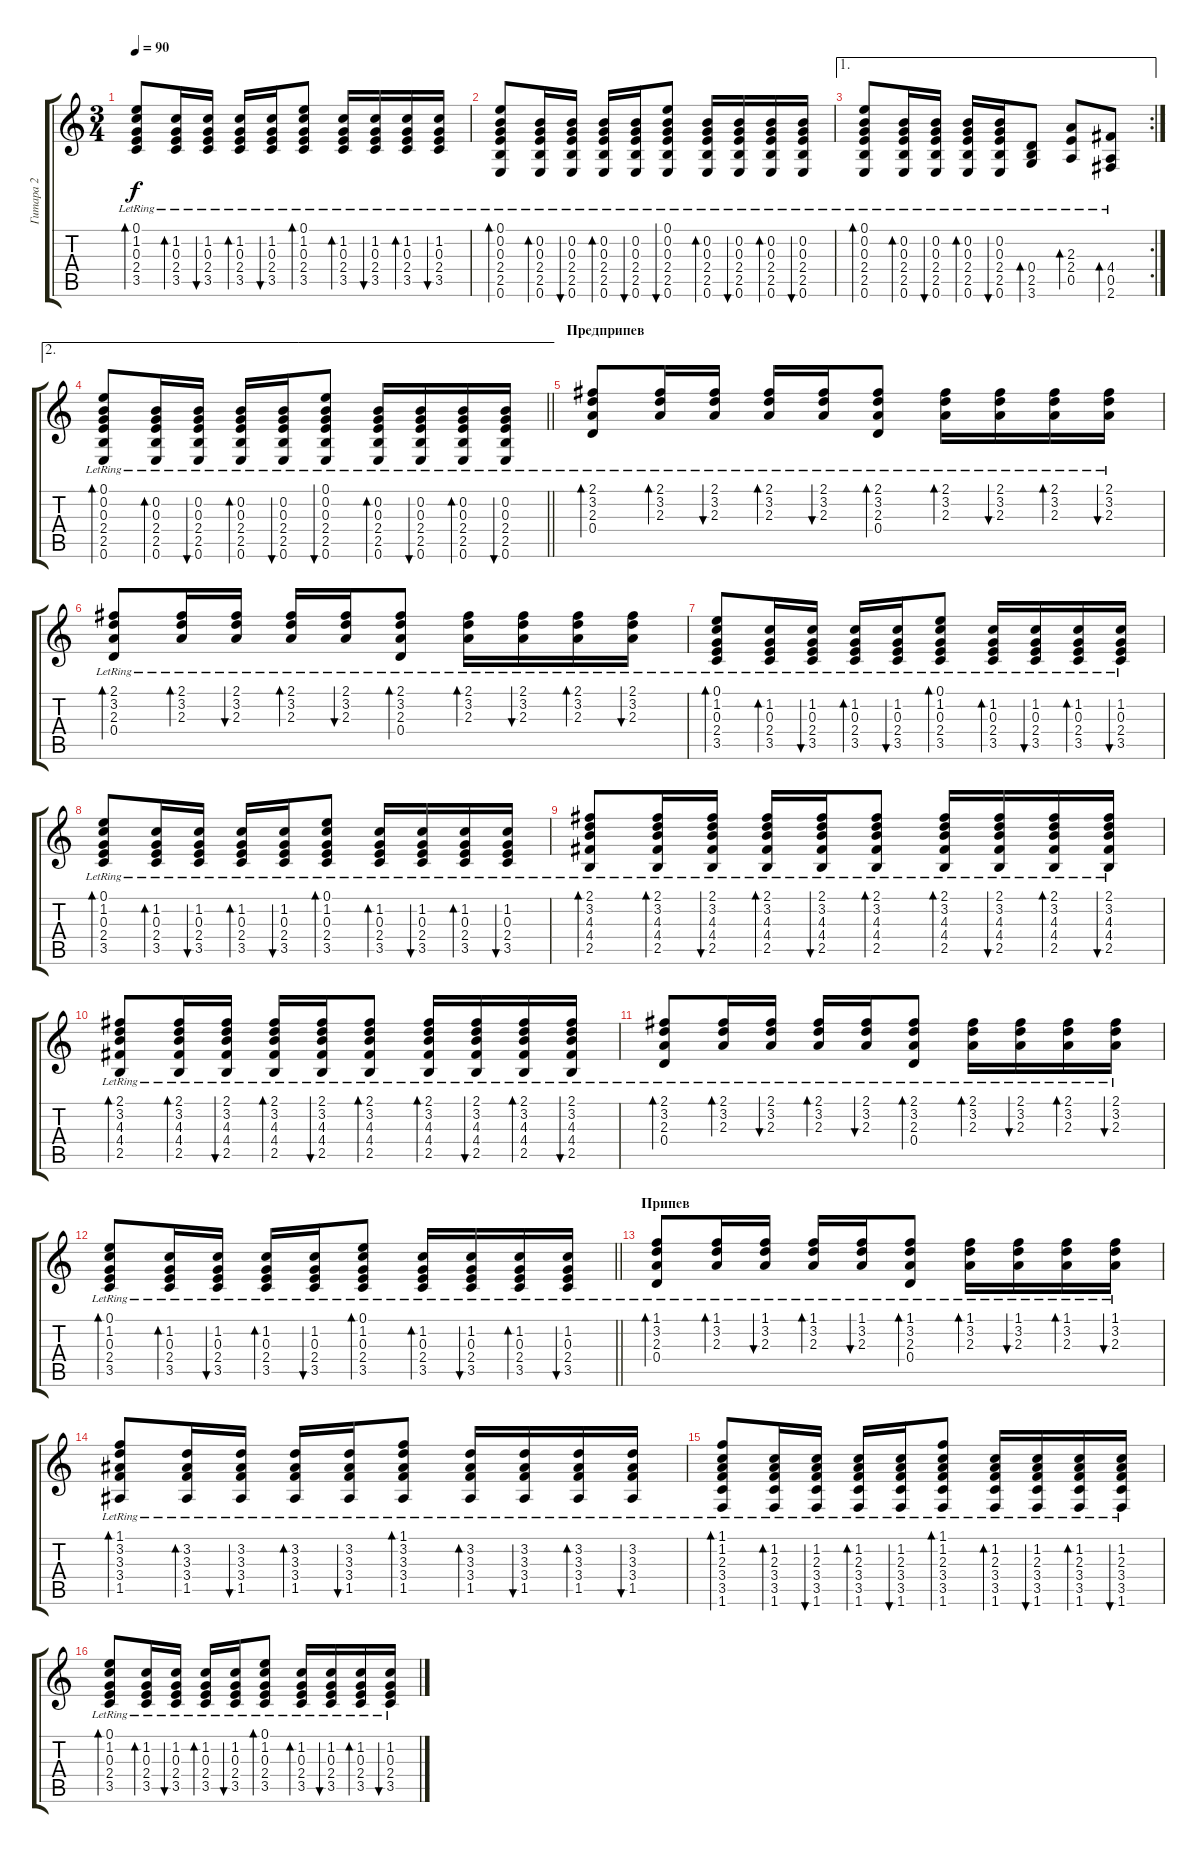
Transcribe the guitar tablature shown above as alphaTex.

\track ("Гитара 2" "Гитара 2") {instrument acousticguitarsteel}
\staff {score tabs}
\tuning (E4 B3 G3 D3 A2 E2) {hide}
\ts (3 4)
\tempo 90
\clef g2
\ks c
(0.1{lr} 1.2{lr} 0.3{lr} 2.4{lr} 3.5{lr}).8{bd 60 dy f} (1.2{lr} 0.3{lr} 2.4{lr} 3.5{lr}).16{bd 60} (1.2{lr} 0.3{lr} 2.4{lr} 3.5{lr}).16{bu 60} (1.2{lr} 0.3{lr} 2.4{lr} 3.5{lr}).16{bd 60} (1.2{lr} 0.3{lr} 2.4{lr} 3.5{lr}).16{bu 60} (0.1{lr} 1.2{lr} 0.3{lr} 2.4{lr} 3.5{lr}).8{bd 60} (1.2{lr} 0.3{lr} 2.4{lr} 3.5{lr}).16{bd 60} (1.2{lr} 0.3{lr} 2.4{lr} 3.5{lr}).16{bu 60} (1.2{lr} 0.3{lr} 2.4{lr} 3.5{lr}).16{bd 60} (1.2{lr} 0.3{lr} 2.4{lr} 3.5{lr}).16{bu 60} |
(0.1{lr} 0.2{lr} 0.3{lr} 2.4{lr} 2.5{lr} 0.6{lr}).8{bd 60} (0.2{lr} 0.3{lr} 2.4{lr} 2.5{lr} 0.6{lr}).16{bd 60} (0.2{lr} 0.3{lr} 2.4{lr} 2.5{lr} 0.6{lr}).16{bu 60} (0.2{lr} 0.3{lr} 2.4{lr} 2.5{lr} 0.6{lr}).16{bd 60} (0.2{lr} 0.3{lr} 2.4{lr} 2.5{lr} 0.6{lr}).16{bu 60} (0.1{lr} 0.2{lr} 0.3{lr} 2.4{lr} 2.5{lr} 0.6{lr}).8{bu 60} (0.2{lr} 0.3{lr} 2.4{lr} 2.5{lr} 0.6{lr}).16{bd 60} (0.2{lr} 0.3{lr} 2.4{lr} 2.5{lr} 0.6{lr}).16{bu 60} (0.2{lr} 0.3{lr} 2.4{lr} 2.5{lr} 0.6{lr}).16{bd 60} (0.2{lr} 0.3{lr} 2.4{lr} 2.5{lr} 0.6{lr}).16{bu 60} |
\ae 1
\rc 2
(0.1{lr} 0.2{lr} 0.3{lr} 2.4{lr} 2.5{lr} 0.6{lr}).8{bd 60} (0.2{lr} 0.3{lr} 2.4{lr} 2.5{lr} 0.6{lr}).16{bd 60} (0.2{lr} 0.3{lr} 2.4{lr} 2.5{lr} 0.6{lr}).16{bu 60} (0.2{lr} 0.3{lr} 2.4{lr} 2.5{lr} 0.6{lr}).16{bd 60} (0.2{lr} 0.3{lr} 2.4{lr} 2.5{lr} 0.6{lr}).16{bu 60} (0.4{lr} 2.5{lr} 3.6{lr}).8{bd 60} (2.3{lr} 2.4{lr} 0.5{lr}).8{bd 60} (4.4{lr} 0.5{lr} 2.6{lr}).8{bd 60} |
\ae 2
\barLineRight lightlight
(0.1{lr} 0.2{lr} 0.3{lr} 2.4{lr} 2.5{lr} 0.6{lr}).8{bd 60} (0.2{lr} 0.3{lr} 2.4{lr} 2.5{lr} 0.6{lr}).16{bd 60} (0.2{lr} 0.3{lr} 2.4{lr} 2.5{lr} 0.6{lr}).16{bu 60} (0.2{lr} 0.3{lr} 2.4{lr} 2.5{lr} 0.6{lr}).16{bd 60} (0.2{lr} 0.3{lr} 2.4{lr} 2.5{lr} 0.6{lr}).16{bu 60} (0.1{lr} 0.2{lr} 0.3{lr} 2.4{lr} 2.5{lr} 0.6{lr}).8{bu 60} (0.2{lr} 0.3{lr} 2.4{lr} 2.5{lr} 0.6{lr}).16{bd 60} (0.2{lr} 0.3{lr} 2.4{lr} 2.5{lr} 0.6{lr}).16{bu 60} (0.2{lr} 0.3{lr} 2.4{lr} 2.5{lr} 0.6{lr}).16{bd 60} (0.2{lr} 0.3{lr} 2.4{lr} 2.5{lr} 0.6{lr}).16{bu 60} |
\section ("" "Предприпев")
(2.1{lr} 3.2{lr} 2.3{lr} 0.4{lr}).8{bd 60} (2.1{lr} 3.2{lr} 2.3{lr}).16{bd 60} (2.1{lr} 3.2{lr} 2.3{lr}).16{bu 60} (2.1{lr} 3.2{lr} 2.3{lr}).16{bd 60} (2.1{lr} 3.2{lr} 2.3{lr}).16{bu 60} (2.1{lr} 3.2{lr} 2.3{lr} 0.4{lr}).8{bd 60} (2.1{lr} 3.2{lr} 2.3{lr}).16{bd 60} (2.1{lr} 3.2{lr} 2.3{lr}).16{bu 60} (2.1{lr} 3.2{lr} 2.3{lr}).16{bd 60} (2.1{lr} 3.2{lr} 2.3{lr}).16{bu 60} |
(2.1{lr} 3.2{lr} 2.3{lr} 0.4{lr}).8{bd 60} (2.1{lr} 3.2{lr} 2.3{lr}).16{bd 60} (2.1{lr} 3.2{lr} 2.3{lr}).16{bu 60} (2.1{lr} 3.2{lr} 2.3{lr}).16{bd 60} (2.1{lr} 3.2{lr} 2.3{lr}).16{bu 60} (2.1{lr} 3.2{lr} 2.3{lr} 0.4{lr}).8{bd 60} (2.1{lr} 3.2{lr} 2.3{lr}).16{bd 60} (2.1{lr} 3.2{lr} 2.3{lr}).16{bu 60} (2.1{lr} 3.2{lr} 2.3{lr}).16{bd 60} (2.1{lr} 3.2{lr} 2.3{lr}).16{bu 60} |
(0.1{lr} 1.2{lr} 0.3{lr} 2.4{lr} 3.5{lr}).8{bd 60} (1.2{lr} 0.3{lr} 2.4{lr} 3.5{lr}).16{bd 60} (1.2{lr} 0.3{lr} 2.4{lr} 3.5{lr}).16{bu 60} (1.2{lr} 0.3{lr} 2.4{lr} 3.5{lr}).16{bd 60} (1.2{lr} 0.3{lr} 2.4{lr} 3.5{lr}).16{bu 60} (0.1{lr} 1.2{lr} 0.3{lr} 2.4{lr} 3.5{lr}).8{bd 60} (1.2{lr} 0.3{lr} 2.4{lr} 3.5{lr}).16{bd 60} (1.2{lr} 0.3{lr} 2.4{lr} 3.5{lr}).16{bu 60} (1.2{lr} 0.3{lr} 2.4{lr} 3.5{lr}).16{bd 60} (1.2{lr} 0.3{lr} 2.4{lr} 3.5{lr}).16{bu 60} |
(0.1{lr} 1.2{lr} 0.3{lr} 2.4{lr} 3.5{lr}).8{bd 60} (1.2{lr} 0.3{lr} 2.4{lr} 3.5{lr}).16{bd 60} (1.2{lr} 0.3{lr} 2.4{lr} 3.5{lr}).16{bu 60} (1.2{lr} 0.3{lr} 2.4{lr} 3.5{lr}).16{bd 60} (1.2{lr} 0.3{lr} 2.4{lr} 3.5{lr}).16{bu 60} (0.1{lr} 1.2{lr} 0.3{lr} 2.4{lr} 3.5{lr}).8{bd 60} (1.2{lr} 0.3{lr} 2.4{lr} 3.5{lr}).16{bd 60} (1.2{lr} 0.3{lr} 2.4{lr} 3.5{lr}).16{bu 60} (1.2{lr} 0.3{lr} 2.4{lr} 3.5{lr}).16{bd 60} (1.2{lr} 0.3{lr} 2.4{lr} 3.5{lr}).16{bu 60} |
(2.1{lr} 3.2{lr} 4.3{lr} 4.4{lr} 2.5{lr}).8{bd 60} (2.1{lr} 3.2{lr} 4.3{lr} 4.4{lr} 2.5{lr}).16{bd 60} (2.1{lr} 3.2{lr} 4.3{lr} 4.4{lr} 2.5{lr}).16{bu 60} (2.1{lr} 3.2{lr} 4.3{lr} 4.4{lr} 2.5{lr}).16{bd 60} (2.1{lr} 3.2{lr} 4.3{lr} 4.4{lr} 2.5{lr}).16{bu 60} (2.1{lr} 3.2{lr} 4.3{lr} 4.4{lr} 2.5{lr}).8{bd 60} (2.1{lr} 3.2{lr} 4.3{lr} 4.4{lr} 2.5{lr}).16{bd 60} (2.1{lr} 3.2{lr} 4.3{lr} 4.4{lr} 2.5{lr}).16{bu 60} (2.1{lr} 3.2{lr} 4.3{lr} 4.4{lr} 2.5{lr}).16{bd 60} (2.1{lr} 3.2{lr} 4.3{lr} 4.4{lr} 2.5{lr}).16{bu 60} |
(2.1{lr} 3.2{lr} 4.3{lr} 4.4{lr} 2.5{lr}).8{bd 60} (2.1{lr} 3.2{lr} 4.3{lr} 4.4{lr} 2.5{lr}).16{bd 60} (2.1{lr} 3.2{lr} 4.3{lr} 4.4{lr} 2.5{lr}).16{bu 60} (2.1{lr} 3.2{lr} 4.3{lr} 4.4{lr} 2.5{lr}).16{bd 60} (2.1{lr} 3.2{lr} 4.3{lr} 4.4{lr} 2.5{lr}).16{bu 60} (2.1{lr} 3.2{lr} 4.3{lr} 4.4{lr} 2.5{lr}).8{bd 60} (2.1{lr} 3.2{lr} 4.3{lr} 4.4{lr} 2.5{lr}).16{bd 60} (2.1{lr} 3.2{lr} 4.3{lr} 4.4{lr} 2.5{lr}).16{bu 60} (2.1{lr} 3.2{lr} 4.3{lr} 4.4{lr} 2.5{lr}).16{bd 60} (2.1{lr} 3.2{lr} 4.3{lr} 4.4{lr} 2.5{lr}).16{bu 60} |
(2.1{lr} 3.2{lr} 2.3{lr} 0.4{lr}).8{bd 60} (2.1{lr} 3.2{lr} 2.3{lr}).16{bd 60} (2.1{lr} 3.2{lr} 2.3{lr}).16{bu 60} (2.1{lr} 3.2{lr} 2.3{lr}).16{bd 60} (2.1{lr} 3.2{lr} 2.3{lr}).16{bu 60} (2.1{lr} 3.2{lr} 2.3{lr} 0.4{lr}).8{bd 60} (2.1{lr} 3.2{lr} 2.3{lr}).16{bd 60} (2.1{lr} 3.2{lr} 2.3{lr}).16{bu 60} (2.1{lr} 3.2{lr} 2.3{lr}).16{bd 60} (2.1{lr} 3.2{lr} 2.3{lr}).16{bu 60} |
\barLineRight lightlight
(0.1{lr} 1.2{lr} 0.3{lr} 2.4{lr} 3.5{lr}).8{bd 60} (1.2{lr} 0.3{lr} 2.4{lr} 3.5{lr}).16{bd 60} (1.2{lr} 0.3{lr} 2.4{lr} 3.5{lr}).16{bu 60} (1.2{lr} 0.3{lr} 2.4{lr} 3.5{lr}).16{bd 60} (1.2{lr} 0.3{lr} 2.4{lr} 3.5{lr}).16{bu 60} (0.1{lr} 1.2{lr} 0.3{lr} 2.4{lr} 3.5{lr}).8{bd 60} (1.2{lr} 0.3{lr} 2.4{lr} 3.5{lr}).16{bd 60} (1.2{lr} 0.3{lr} 2.4{lr} 3.5{lr}).16{bu 60} (1.2{lr} 0.3{lr} 2.4{lr} 3.5{lr}).16{bd 60} (1.2{lr} 0.3{lr} 2.4{lr} 3.5{lr}).16{bu 60} |
\section ("" "Припев")
(1.1{lr} 3.2{lr} 2.3{lr} 0.4{lr}).8{bd 60} (1.1{lr} 3.2{lr} 2.3{lr}).16{bd 60} (1.1{lr} 3.2{lr} 2.3{lr}).16{bu 60} (1.1{lr} 3.2{lr} 2.3{lr}).16{bd 60} (1.1{lr} 3.2{lr} 2.3{lr}).16{bu 60} (1.1{lr} 3.2{lr} 2.3{lr} 0.4{lr}).8{bd 60} (1.1{lr} 3.2{lr} 2.3{lr}).16{bd 60} (1.1{lr} 3.2{lr} 2.3{lr}).16{bu 60} (1.1{lr} 3.2{lr} 2.3{lr}).16{bd 60} (1.1{lr} 3.2{lr} 2.3{lr}).16{bu 60} |
(1.1{lr} 3.2{lr} 3.3{lr} 3.4{lr} 1.5{lr}).8{bd 60} (3.2{lr} 3.3{lr} 3.4{lr} 1.5{lr}).16{bd 60} (3.2{lr} 3.3{lr} 3.4{lr} 1.5{lr}).16{bu 60} (3.2{lr} 3.3{lr} 3.4{lr} 1.5{lr}).16{bd 60} (3.2{lr} 3.3{lr} 3.4{lr} 1.5{lr}).16{bu 60} (1.1{lr} 3.2{lr} 3.3{lr} 3.4{lr} 1.5{lr}).8{bd 60} (3.2{lr} 3.3{lr} 3.4{lr} 1.5{lr}).16{bd 60} (3.2{lr} 3.3{lr} 3.4{lr} 1.5{lr}).16{bu 60} (3.2{lr} 3.3{lr} 3.4{lr} 1.5{lr}).16{bd 60} (3.2{lr} 3.3{lr} 3.4{lr} 1.5{lr}).16{bu 60} |
(1.1{lr} 1.2{lr} 2.3{lr} 3.4{lr} 3.5{lr} 1.6).8{bd 60} (1.2{lr} 2.3{lr} 3.4{lr} 3.5{lr} 1.6).16{bd 60} (1.2{lr} 2.3{lr} 3.4{lr} 3.5{lr} 1.6).16{bu 60} (1.2{lr} 2.3{lr} 3.4{lr} 3.5{lr} 1.6).16{bd 60} (1.2{lr} 2.3{lr} 3.4{lr} 3.5{lr} 1.6).16{bu 60} (1.1{lr} 1.2{lr} 2.3{lr} 3.4{lr} 3.5{lr} 1.6).8{bd 60} (1.2{lr} 2.3{lr} 3.4{lr} 3.5{lr} 1.6).16{bd 60} (1.2{lr} 2.3{lr} 3.4{lr} 3.5{lr} 1.6).16{bu 60} (1.2{lr} 2.3{lr} 3.4{lr} 3.5{lr} 1.6).16{bd 60} (1.2{lr} 2.3{lr} 3.4{lr} 3.5{lr} 1.6).16{bu 60} |
(0.1{lr} 1.2{lr} 0.3{lr} 2.4{lr} 3.5{lr}).8{bd 60} (1.2{lr} 0.3{lr} 2.4{lr} 3.5{lr}).16{bd 60} (1.2{lr} 0.3{lr} 2.4{lr} 3.5{lr}).16{bu 60} (1.2{lr} 0.3{lr} 2.4{lr} 3.5{lr}).16{bd 60} (1.2{lr} 0.3{lr} 2.4{lr} 3.5{lr}).16{bu 60} (0.1{lr} 1.2{lr} 0.3{lr} 2.4{lr} 3.5{lr}).8{bd 60} (1.2{lr} 0.3{lr} 2.4{lr} 3.5{lr}).16{bd 60} (1.2{lr} 0.3{lr} 2.4{lr} 3.5{lr}).16{bu 60} (1.2{lr} 0.3{lr} 2.4{lr} 3.5{lr}).16{bd 60} (1.2{lr} 0.3{lr} 2.4{lr} 3.5{lr}).16{bu 60}
